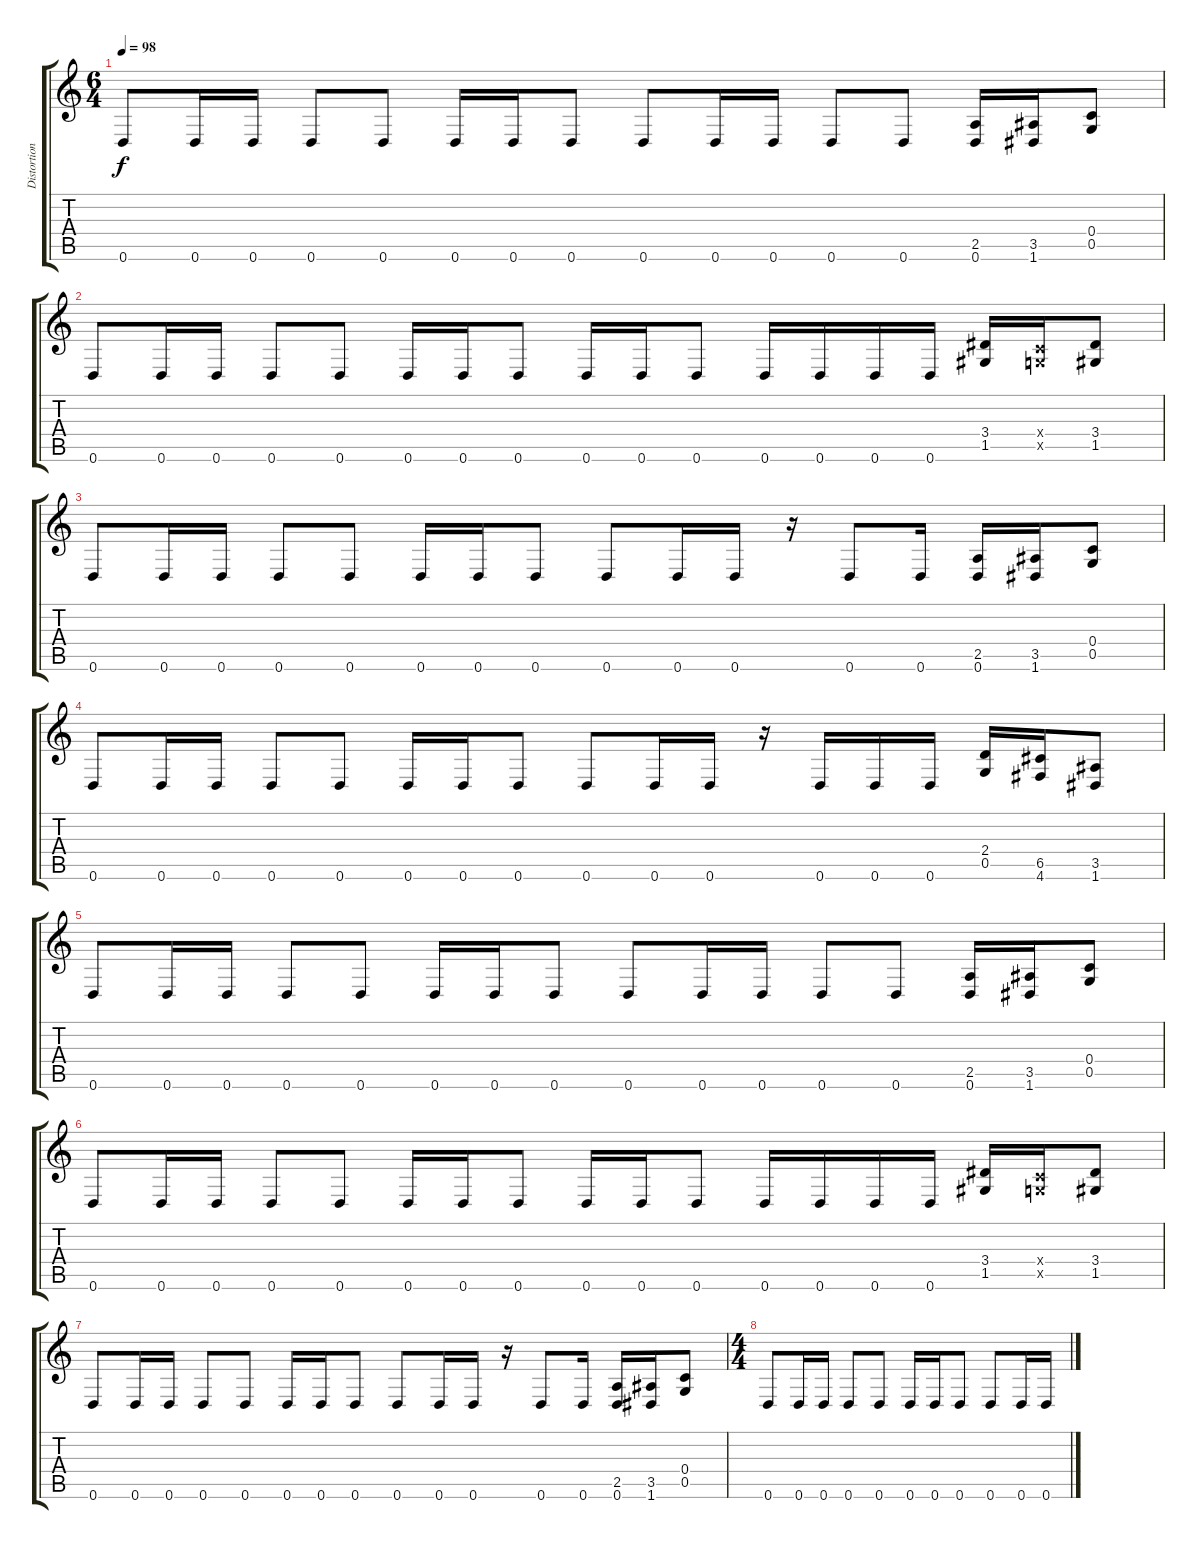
\track ("Distortion Guitar 2" "Distortion") {instrument distortionguitar}
\staff {score tabs}
\tuning (D4 A3 F3 C3 G2 D2) {hide}
\ts (6 4)
\tempo 98
\clef g2
\ks c
0.6.8{dy f volume 13 instrument distortionguitar} 0.6.16 0.6.16 0.6.8 0.6.8 0.6.16 0.6.16 0.6.8 0.6.8 0.6.16 0.6.16 0.6.8 0.6.8 (2.5 0.6).16 (3.5 1.6).16 (0.4 0.5).8 |
0.6.8 0.6.16 0.6.16 0.6.8 0.6.8 0.6.16 0.6.16 0.6.8 0.6.16 0.6.16 0.6.8 0.6.16 0.6.16 0.6.16 0.6.16 (3.4 1.5).16 (0.4{x} 0.5{x}).16 (3.4 1.5).8 |
0.6.8 0.6.16 0.6.16 0.6.8 0.6.8 0.6.16 0.6.16 0.6.8 0.6.8 0.6.16 0.6.16 r.16 0.6.8 0.6.16 (2.5 0.6).16 (3.5 1.6).16 (0.4 0.5).8 |
0.6.8 0.6.16 0.6.16 0.6.8 0.6.8 0.6.16 0.6.16 0.6.8 0.6.8 0.6.16 0.6.16 r.16 0.6.16 0.6.16 0.6.16 (2.4 0.5).16 (6.5 4.6).16 (3.5 1.6).8 |
0.6.8 0.6.16 0.6.16 0.6.8 0.6.8 0.6.16 0.6.16 0.6.8 0.6.8 0.6.16 0.6.16 0.6.8 0.6.8 (2.5 0.6).16 (3.5 1.6).16 (0.4 0.5).8 |
0.6.8 0.6.16 0.6.16 0.6.8 0.6.8 0.6.16 0.6.16 0.6.8 0.6.16 0.6.16 0.6.8 0.6.16 0.6.16 0.6.16 0.6.16 (3.4 1.5).16 (0.4{x} 0.5{x}).16 (3.4 1.5).8 |
0.6.8 0.6.16 0.6.16 0.6.8 0.6.8 0.6.16 0.6.16 0.6.8 0.6.8 0.6.16 0.6.16 r.16 0.6.8 0.6.16 (2.5 0.6).16 (3.5 1.6).16 (0.4 0.5).8 |
\ts (4 4)
0.6.8 0.6.16 0.6.16 0.6.8 0.6.8 0.6.16 0.6.16 0.6.8 0.6.8 0.6.16 0.6.16
